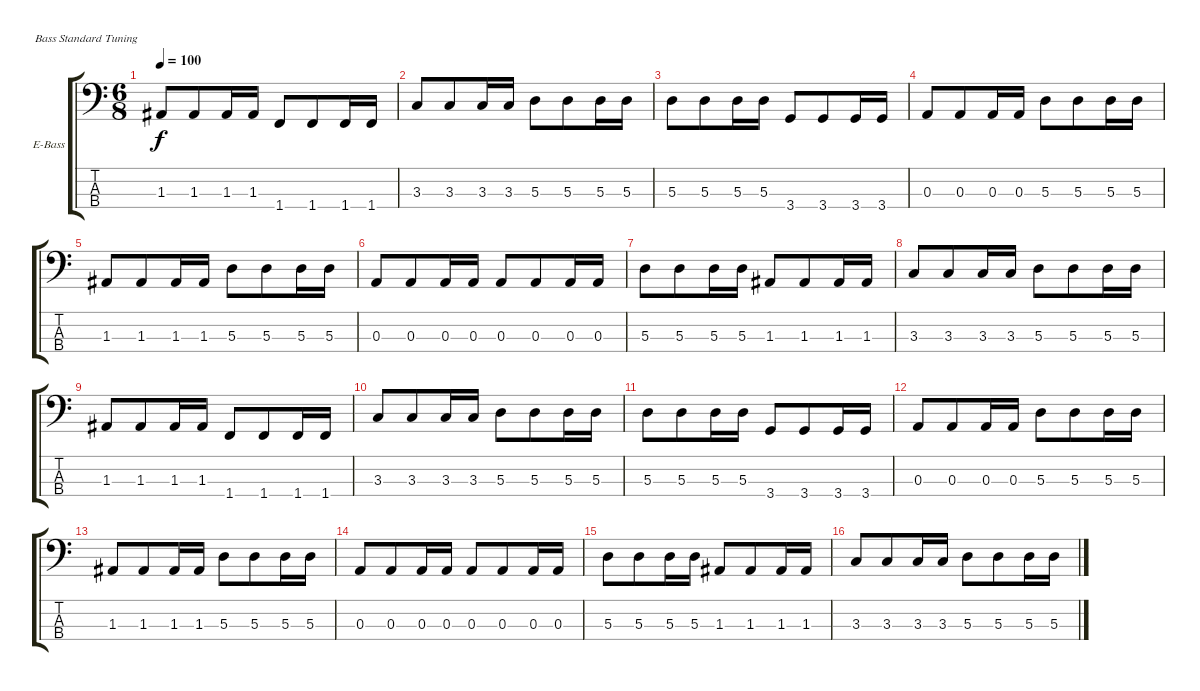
\defaultSystemsLayout 4
\bracketExtendMode groupsimilarinstruments
\firstSystemTrackNameOrientation horizontal
\otherSystemsTrackNameOrientation horizontal
\track ("Electric Bass" "E-Bass") {instrument electricbassfinger}
\staff {score tabs}
\tuning (G2 D2 A1 E1)
\ts (6 8)
\tempo 100
\clef f4
\scale
0.333333
\ks c
1.3.8{dy f} 1.3.8 1.3.16 1.3.16 1.4.8 1.4.8 1.4.16 1.4.16 |
\scale
0.333333 3.3.8 3.3.8 3.3.16 3.3.16 5.3.8 5.3.8 5.3.16 5.3.16 |
\scale
0.333333 5.3.8 5.3.8 5.3.16 5.3.16 3.4.8 3.4.8 3.4.16 3.4.16 |
\scale
0.333333 0.3.8 0.3.8 0.3.16 0.3.16 5.3.8 5.3.8 5.3.16 5.3.16 |
\scale
0.333333 1.3.8 1.3.8 1.3.16 1.3.16 5.3.8 5.3.8 5.3.16 5.3.16 |
\scale
0.333333 0.3.8 0.3.8 0.3.16 0.3.16 0.3.8 0.3.8 0.3.16 0.3.16 |
5.3.8 5.3.8 5.3.16 5.3.16 1.3.8 1.3.8 1.3.16 1.3.16 |
3.3.8 3.3.8 3.3.16 3.3.16 5.3.8 5.3.8 5.3.16 5.3.16 |
1.3.8 1.3.8 1.3.16 1.3.16 1.4.8 1.4.8 1.4.16 1.4.16 |
3.3.8 3.3.8 3.3.16 3.3.16 5.3.8 5.3.8 5.3.16 5.3.16 |
5.3.8 5.3.8 5.3.16 5.3.16 3.4.8 3.4.8 3.4.16 3.4.16 |
0.3.8 0.3.8 0.3.16 0.3.16 5.3.8 5.3.8 5.3.16 5.3.16 |
1.3.8 1.3.8 1.3.16 1.3.16 5.3.8 5.3.8 5.3.16 5.3.16 |
0.3.8 0.3.8 0.3.16 0.3.16 0.3.8 0.3.8 0.3.16 0.3.16 |
5.3.8 5.3.8 5.3.16 5.3.16 1.3.8 1.3.8 1.3.16 1.3.16 |
3.3.8 3.3.8 3.3.16 3.3.16 5.3.8 5.3.8 5.3.16 5.3.16
